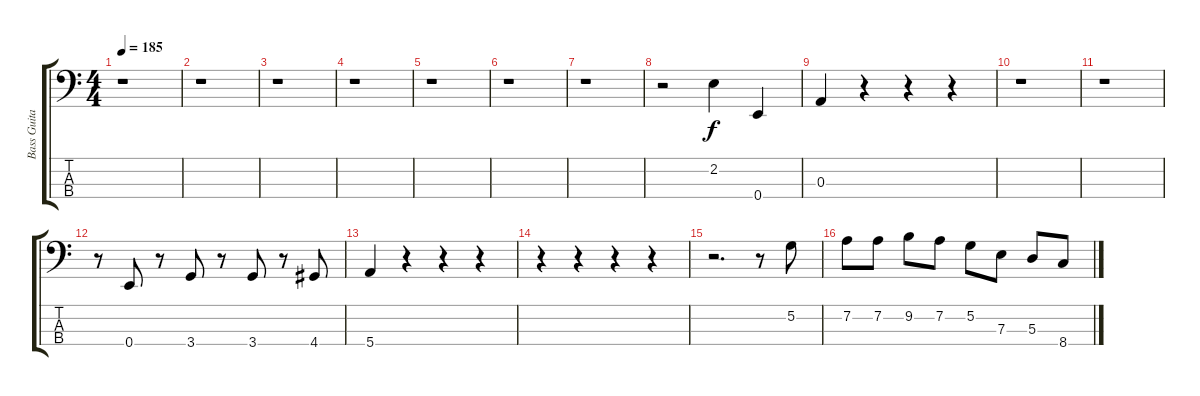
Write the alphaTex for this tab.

\track ("Bass Guitar" "Bass Guita") {instrument electricbassfinger}
\staff {score tabs}
\tuning (G2 D2 A1 E1) {hide}
\ts (4 4)
\tempo 185
\clef f4
\ks c
r.1{dy f instrument electricbassfinger} |
r.1 |
r.1 |
r.1 |
r.1 |
r.1 |
r.1 |
r.2 2.2.4 0.4.4 |
0.3.4 r.4 r.4 r.4 |
r.1 |
r.1 |
r.8 0.4.8 r.8 3.4.8 r.8 3.4.8 r.8 4.4.8 |
5.4.4 r.4 r.4 r.4 |
r.4 r.4 r.4 r.4 |
r.2{d} r.8 5.2.8 |
7.2.8 7.2.8 9.2.8 7.2.8 5.2.8 7.3.8 5.3.8 8.4.8
